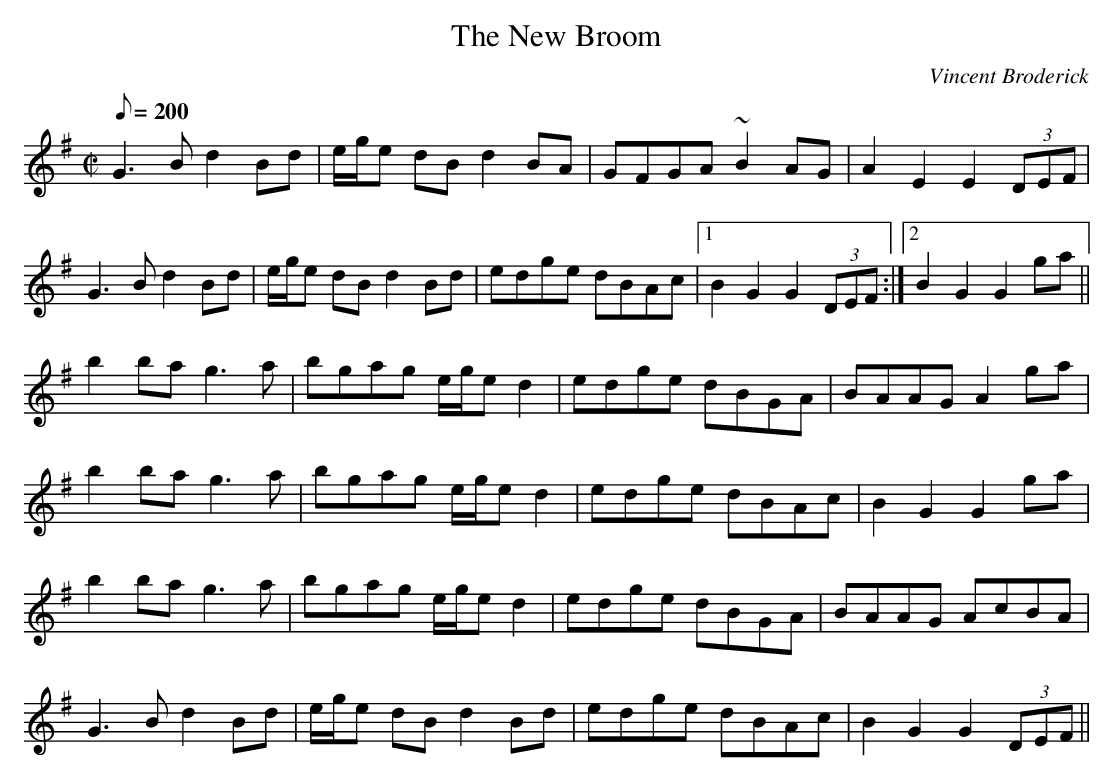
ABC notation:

X:1
T:New Broom, The
C:Vincent Broderick
M:C|
L:1/8
Q:200
K:G
G3B d2Bd|e/2g/2e dB d2BA|GFGA ~B2AG|A2E2 E2(3DEF|
!G3B d2Bd|e/2g/2e dB d2Bd|edge dBAc|1B2G2 G2(3DEF:|2B2G2 G2ga||
!b2ba g3a|bgag e/2g/2e d2|edge dBGA|BAAG A2ga|
!b2ba g3a|bgag e/2g/2e d2|edge dBAc|B2G2 G2ga|
!b2ba g3a|bgag e/2g/2e d2|edge dBGA|BAAG AcBA|
!G3B d2Bd|e/2g/2e dB d2Bd|edge dBAc|B2G2 G2(3DEF||
